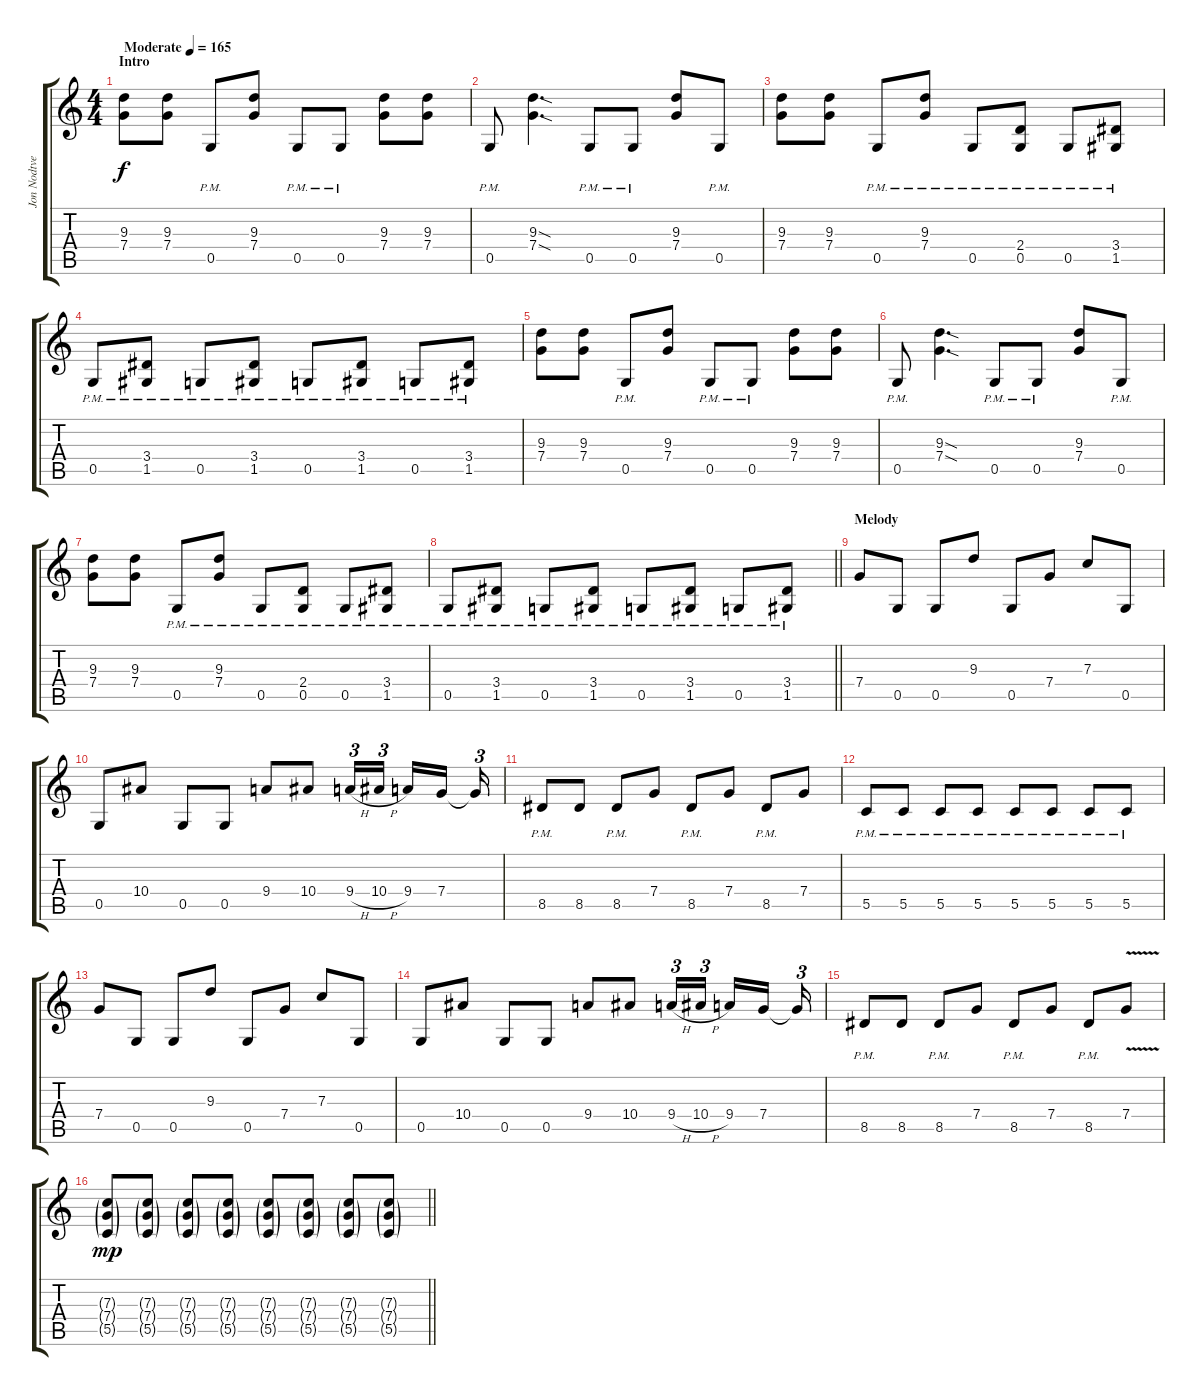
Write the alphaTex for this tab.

\track ("Jon Nodtveidt 2" "Jon Nodtve") {instrument distortionguitar}
\staff {score tabs}
\tuning (D4 A3 F3 C3 G2 D2) {hide}
\ts (4 4)
\section ("" "Intro")
\tempo (165 "Moderate")
\clef g2
\ks c
(9.3 7.4).8{dy f instrument distortionguitar} (9.3 7.4).8 0.5{pm}.8 (9.3 7.4).8 0.5{pm}.8 0.5{pm}.8 (9.3 7.4).8 (9.3 7.4).8 |
0.5{pm}.8 (9.3{sod} 7.4{sod}).4{d} 0.5{pm}.8 0.5{pm}.8 (9.3 7.4).8 0.5{pm}.8 |
(9.3 7.4).8 (9.3 7.4).8 0.5{pm}.8 (9.3{pm} 7.4{pm}).8 0.5{pm}.8 (2.4{pm} 0.5{pm}).8 0.5{pm}.8 (3.4{pm} 1.5{pm}).8 |
0.5{pm}.8 (3.4{pm} 1.5{pm}).8 0.5{pm}.8 (3.4{pm} 1.5{pm}).8 0.5{pm}.8 (3.4{pm} 1.5{pm}).8 0.5{pm}.8 (3.4{pm} 1.5{pm}).8 |
(9.3 7.4).8 (9.3 7.4).8 0.5{pm}.8 (9.3 7.4).8 0.5{pm}.8 0.5{pm}.8 (9.3 7.4).8 (9.3 7.4).8 |
0.5{pm}.8 (9.3{sod} 7.4{sod}).4{d} 0.5{pm}.8 0.5{pm}.8 (9.3 7.4).8 0.5{pm}.8 |
(9.3 7.4).8 (9.3 7.4).8 0.5{pm}.8 (9.3{pm} 7.4{pm}).8 0.5{pm}.8 (2.4{pm} 0.5{pm}).8 0.5{pm}.8 (3.4{pm} 1.5{pm}).8 |
\barLineRight lightlight
0.5{pm}.8 (3.4{pm} 1.5{pm}).8 0.5{pm}.8 (3.4{pm} 1.5{pm}).8 0.5{pm}.8 (3.4{pm} 1.5{pm}).8 0.5{pm}.8 (3.4{pm} 1.5{pm}).8 |
\section ("" "Melody")
7.4.8 0.5.8 0.5.8 9.3.8 0.5.8 7.4.8 7.3.8 0.5.8 |
0.5.8 10.4.8 0.5.8 0.5.8 9.4.8 10.4.8 9.4{h}.16{tu (3 2)} 10.4{h}.16{tu (3 2) beam splitsecondary} 9.4.16 7.4.16{beam splitsecondary} 7.4{t}.16{tu (3 2)} |
8.5{pm}.8 8.5.8 8.5{pm}.8 7.4.8 8.5{pm}.8 7.4.8 8.5{pm}.8 7.4.8 |
5.5{pm}.8 5.5{pm}.8 5.5{pm}.8 5.5{pm}.8 5.5{pm}.8 5.5{pm}.8 5.5{pm}.8 5.5{pm}.8 |
7.4.8 0.5.8 0.5.8 9.3.8 0.5.8 7.4.8 7.3.8 0.5.8 |
0.5.8 10.4.8 0.5.8 0.5.8 9.4.8 10.4.8 9.4{h}.16{tu (3 2)} 10.4{h}.16{tu (3 2) beam splitsecondary} 9.4.16 7.4.16{beam splitsecondary} 7.4{t}.16{tu (3 2)} |
8.5{pm}.8 8.5.8 8.5{pm}.8 7.4.8 8.5{pm}.8 7.4.8 8.5{pm}.8 7.4{v}.8 |
\barLineRight lightlight
(7.3{g} 7.4{g} 5.5{g}).8{dy mp} (7.3{g} 7.4{g} 5.5{g}).8 (7.3{g} 7.4{g} 5.5{g}).8 (7.3{g} 7.4{g} 5.5{g}).8 (7.3{g} 7.4{g} 5.5{g}).8 (7.3{g} 7.4{g} 5.5{g}).8 (7.3{g} 7.4{g} 5.5{g}).8 (7.3{g} 7.4{g} 5.5{g}).8
